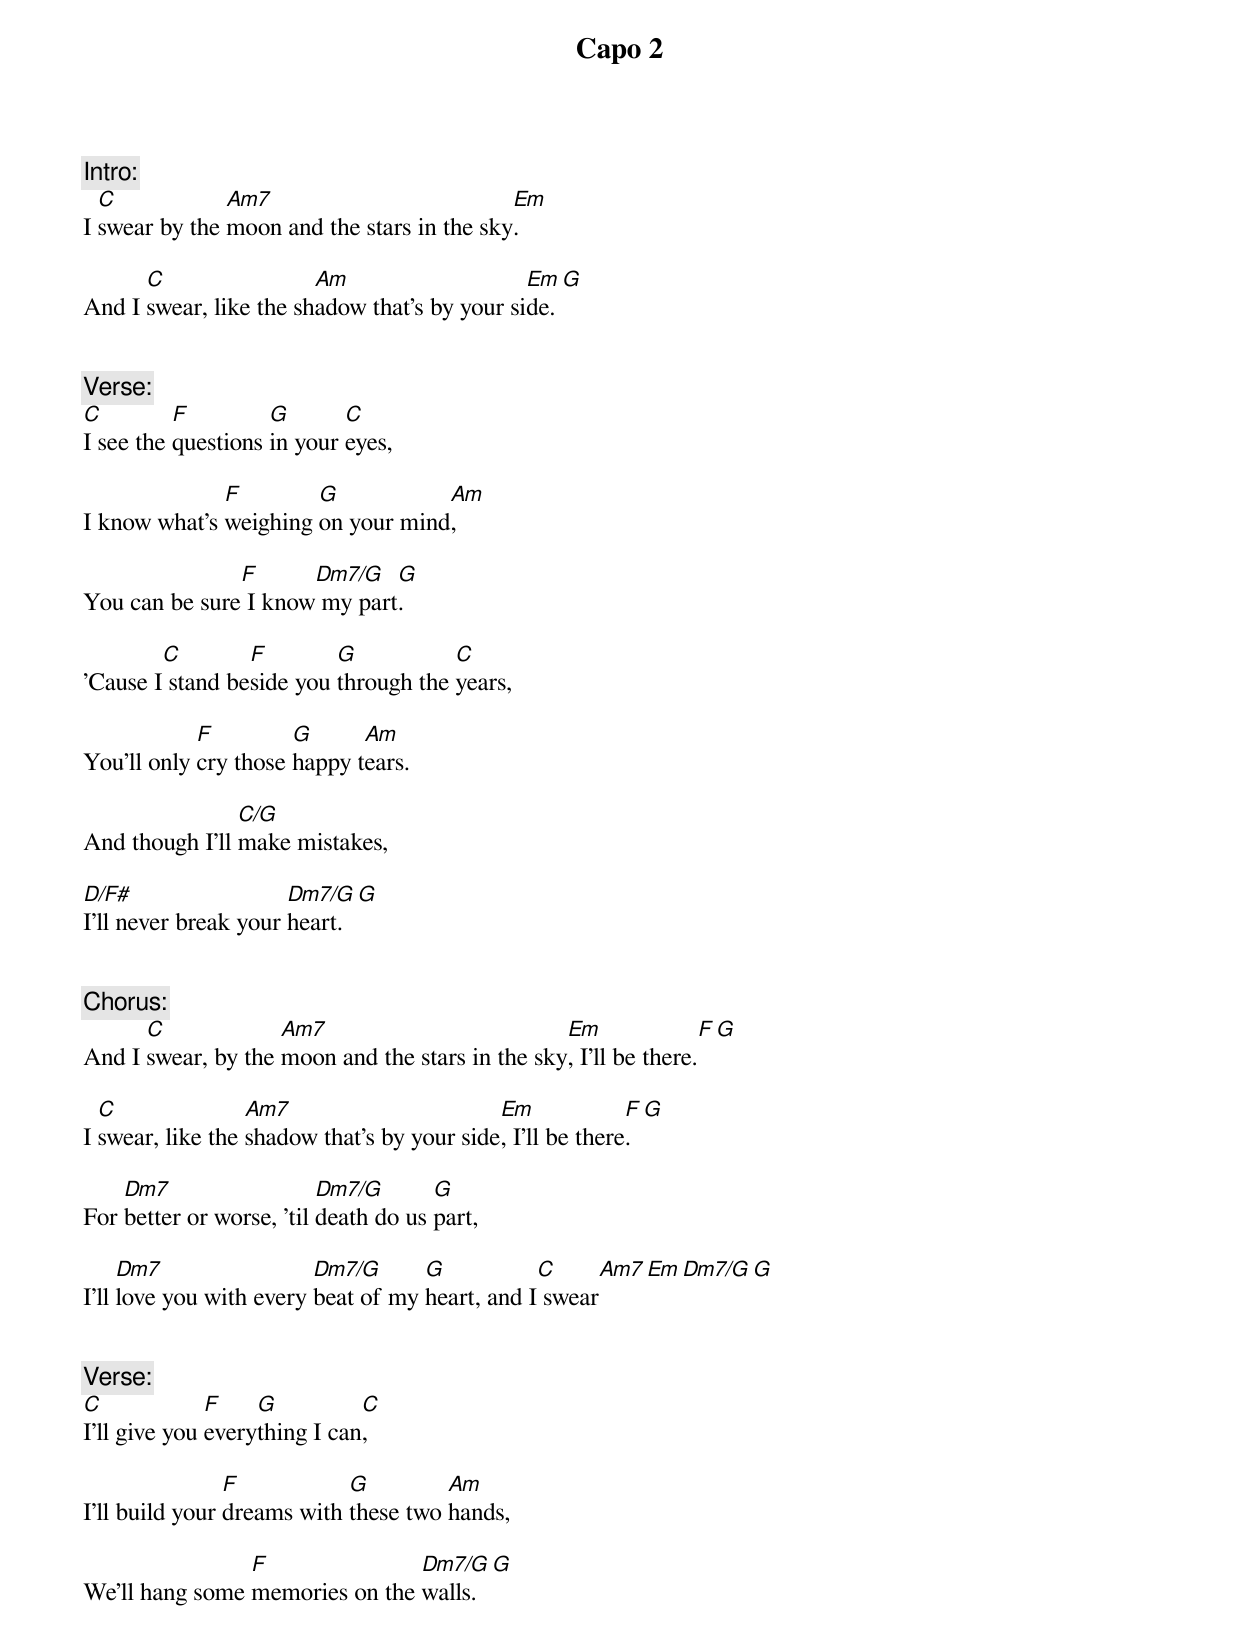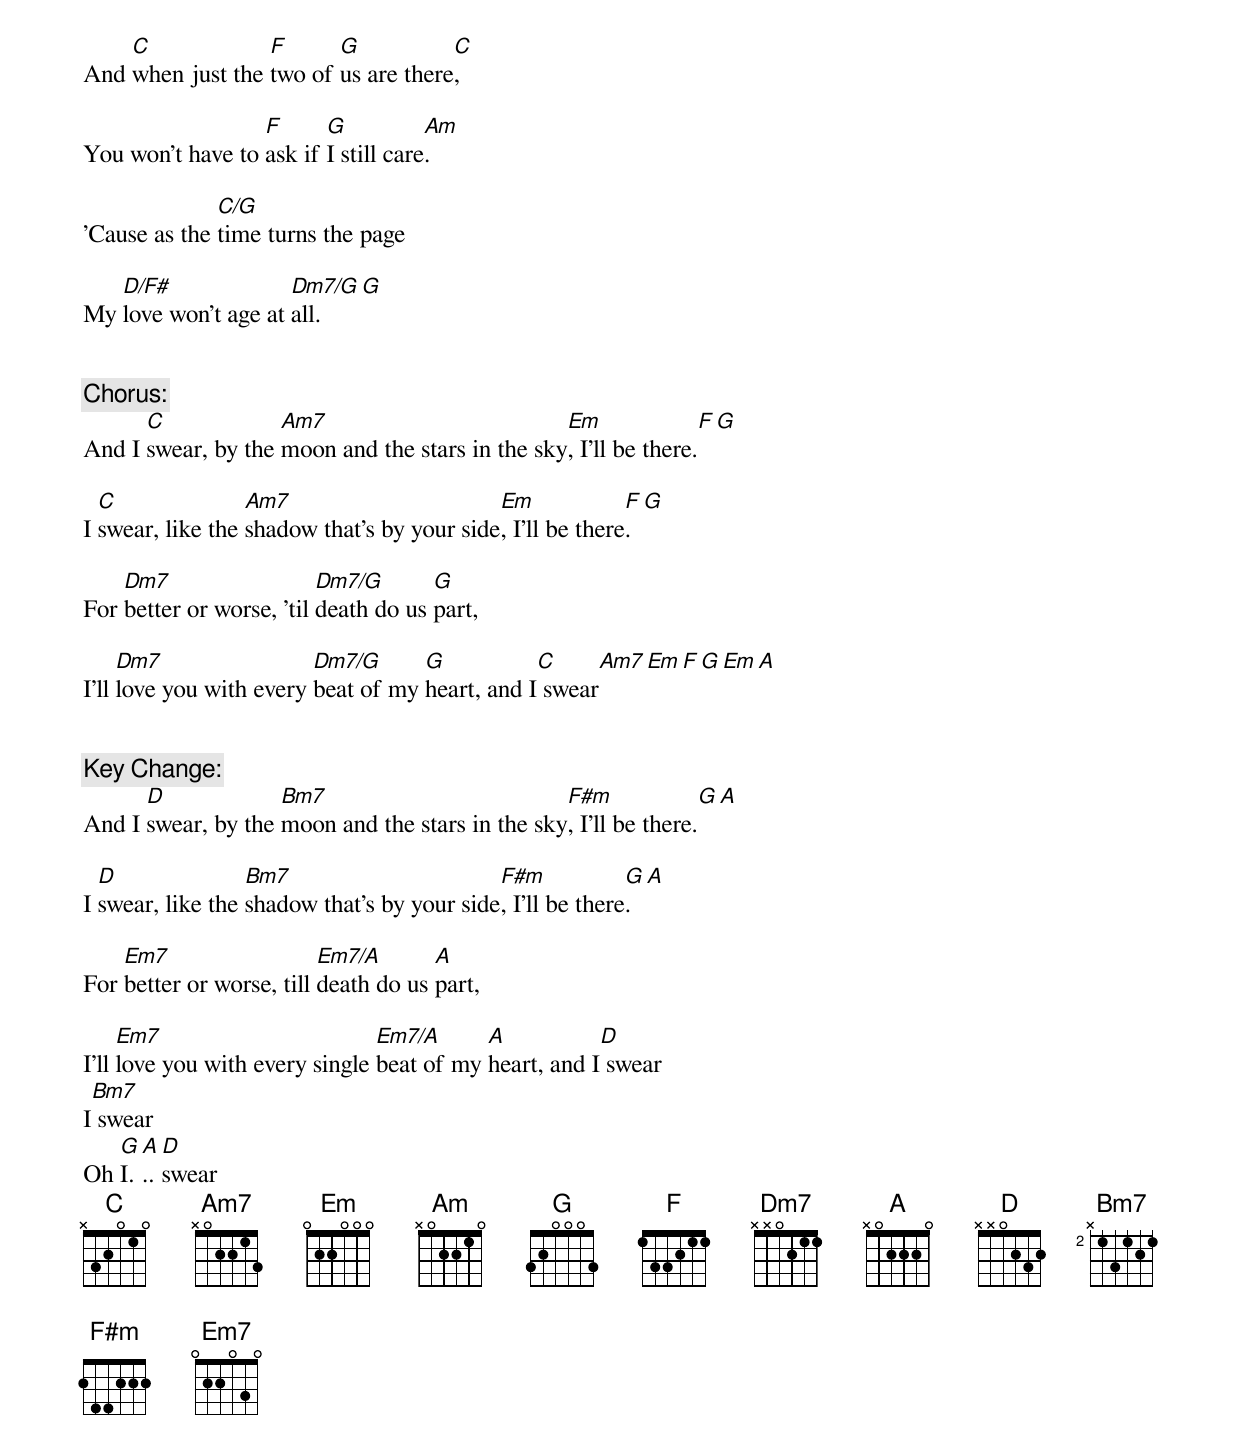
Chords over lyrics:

Capo 2

[Intro:]
  C            Am7                          Em
I swear by the moon and the stars in the sky.

      C                 Am                    Em  G
And I swear, like the shadow that's by your side.


[Verse:]
C         F         G       C
I see the questions in your eyes,

              F        G           Am
I know what's weighing on your mind,

               F      Dm7/G   G
You can be sure I know my part.

        C        F        G           C
'Cause I stand beside you through the years,

            F         G      Am
You'll only cry those happy tears.

                C/G
And though I'll make mistakes,

D/F#                  Dm7/G  G
I'll never break your heart.


[Chorus:]
      C             Am7                          Em              F  G
And I swear, by the moon and the stars in the sky, I'll be there.

  C               Am7                       Em             F  G
I swear, like the shadow that's by your side, I'll be there.

    Dm7                   Dm7/G       G
For better or worse, 'til death do us part,

     Dm7                 Dm7/G      G           C     Am7  Em  Dm7/G  G
I'll love you with every beat of my heart, and I swear


[Verse:]
C             F    G          C
I'll give you everything I can,

                F           G         Am
I'll build your dreams with these two hands,

                F               Dm7/G  G
We'll hang some memories on the walls.

    C             F      G           C
And when just the two of us are there,

                  F      G           Am
You won't have to ask if I still care.

              C/G
'Cause as the time turns the page

   D/F#              Dm7/G  G
My love won't age at all.


[Chorus:]
      C             Am7                          Em              F  G
And I swear, by the moon and the stars in the sky, I'll be there.

  C               Am7                       Em             F  G
I swear, like the shadow that's by your side, I'll be there.

    Dm7                   Dm7/G       G
For better or worse, 'til death do us part,

     Dm7                 Dm7/G      G           C     Am7  Em  F  G  Em  A
I'll love you with every beat of my heart, and I swear


[Key Change:]
      D             Bm7                          F#m             G  A
And I swear, by the moon and the stars in the sky, I'll be there.

  D               Bm7                       F#m            G  A
I swear, like the shadow that's by your side, I'll be there.

    Em7                   Em7/A       A
For better or worse, till death do us part,

     Em7                        Em7/A      A           D
I'll love you with every single beat of my heart, and I swear
 Bm7
I swear
   G A  D
Oh I... swear
